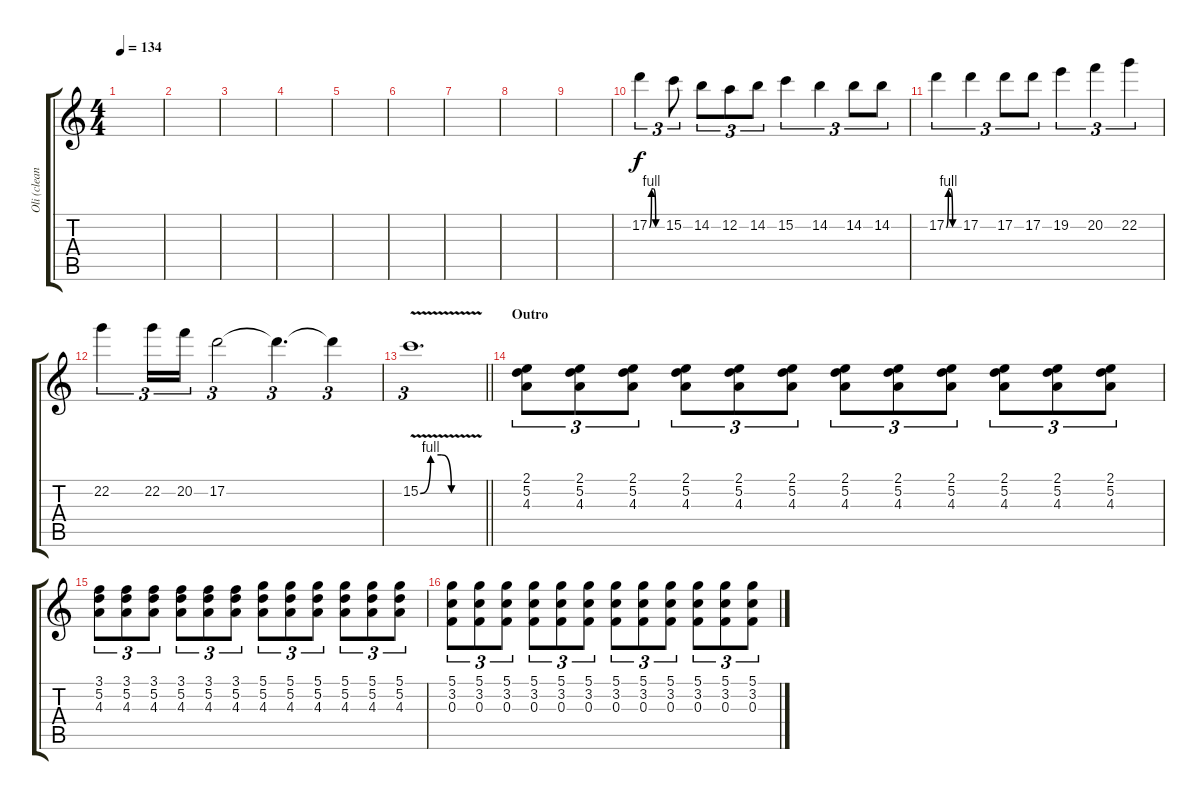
\track ("Oli (clean/overdub)" "Oli (clean") {instrument acousticguitarsteel}
\staff {score tabs}
\tuning (D4 A3 F3 C3 G2 D2) {hide}
\ts (4 4)
\tempo 134
\clef g2
\ks c
|
|
|
|
|
|
|
|
|
17.2{be (custom 0 0 10 4 20 4 30 0 60 0)}.4{tu (3 2) volume 5 instrument distortionguitar} 15.2.8{tu (3 2)} 14.2.8{tu (3 2)} 12.2.8{tu (3 2)} 14.2.8{tu (3 2)} 15.2.4{tu (3 2)} 14.2.4{tu (3 2)} 14.2.8{tu (3 2)} 14.2.8{tu (3 2)} |
17.2{be (custom 0 0 10 4 20 4 30 0 60 0)}.4{tu (3 2)} 17.2.4{tu (3 2)} 17.2.8{tu (3 2)} 17.2.8{tu (3 2)} 19.2.4{tu (3 2)} 20.2.4{tu (3 2)} 22.2.4{tu (3 2)} |
22.2.4{tu (3 2)} 22.2.16{tu (3 2)} 20.2.16{tu (3 2)} 17.2.2{tu (3 2)} 17.2{t}.4{d tu (3 2)} 17.2{t}.4{tu (3 2)} |
\barLineRight lightlight
15.2{be (custom 0 0 10 4 20 4 30 0 60 0) v}.1{d tu (3 2)} |
\section ("" "Outro")
(2.1 5.2 4.3).8{tu (3 2)} (2.1 5.2 4.3).8{tu (3 2)} (2.1 5.2 4.3).8{tu (3 2)} (2.1 5.2 4.3).8{tu (3 2)} (2.1 5.2 4.3).8{tu (3 2)} (2.1 5.2 4.3).8{tu (3 2)} (2.1 5.2 4.3).8{tu (3 2)} (2.1 5.2 4.3).8{tu (3 2)} (2.1 5.2 4.3).8{tu (3 2)} (2.1 5.2 4.3).8{tu (3 2)} (2.1 5.2 4.3).8{tu (3 2)} (2.1 5.2 4.3).8{tu (3 2)} |
(3.1 5.2 4.3).8{tu (3 2)} (3.1 5.2 4.3).8{tu (3 2)} (3.1 5.2 4.3).8{tu (3 2)} (3.1 5.2 4.3).8{tu (3 2)} (3.1 5.2 4.3).8{tu (3 2)} (3.1 5.2 4.3).8{tu (3 2)} (5.1 5.2 4.3).8{tu (3 2)} (5.1 5.2 4.3).8{tu (3 2)} (5.1 5.2 4.3).8{tu (3 2)} (5.1 5.2 4.3).8{tu (3 2)} (5.1 5.2 4.3).8{tu (3 2)} (5.1 5.2 4.3).8{tu (3 2)} |
(5.1 3.2 0.3).8{tu (3 2)} (5.1 3.2 0.3).8{tu (3 2)} (5.1 3.2 0.3).8{tu (3 2)} (5.1 3.2 0.3).8{tu (3 2)} (5.1 3.2 0.3).8{tu (3 2)} (5.1 3.2 0.3).8{tu (3 2)} (5.1 3.2 0.3).8{tu (3 2)} (5.1 3.2 0.3).8{tu (3 2)} (5.1 3.2 0.3).8{tu (3 2)} (5.1 3.2 0.3).8{tu (3 2)} (5.1 3.2 0.3).8{tu (3 2)} (5.1 3.2 0.3).8{tu (3 2)}
